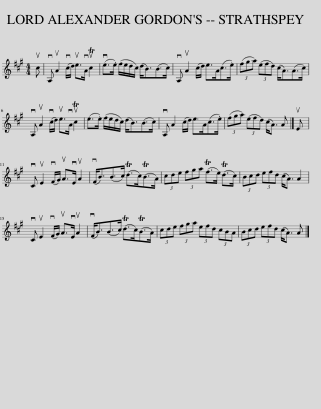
X:1
L:1/8
M:4/4
I:linebreak $
K:A
V:1 treble
V:1
 uc | vA, uA2 (vc/d/) ue>vA Tuc2 | (ve>.e) (f/e/d/c/) (d<B)(B>c) | vA, uA2 (c/d/) e>A(c>.e) | (3(fga) (3(efd) (c<A)(A>c) |$ %5
 vA, uA2 (vc/d/) ue>vA Tuc2 | (e>.e) (f/e/d/c/) (d<B)(B>c) | vA, A2 (c/d/) e>A(c>.e) | (3(fga) (3(efd) (c<A) A |] uE |$ %10
 vC uE2 (vF/G/) uA>vE uA2 | (vF<B)(B>c) (Td>c)(TB>A) | (3cde (3fga (Tf>e) (Td>c) | (3Bcd (3efd (c<A) A2 |$ vC uE2 (vF/G/) uA>vE uA2 | %15
 (vF<B)(B>c) (Td>c)(TB>A) | (3cde (3fga (3efd (3cBA | (3Bcd (3efd (c<A) A |] %18
